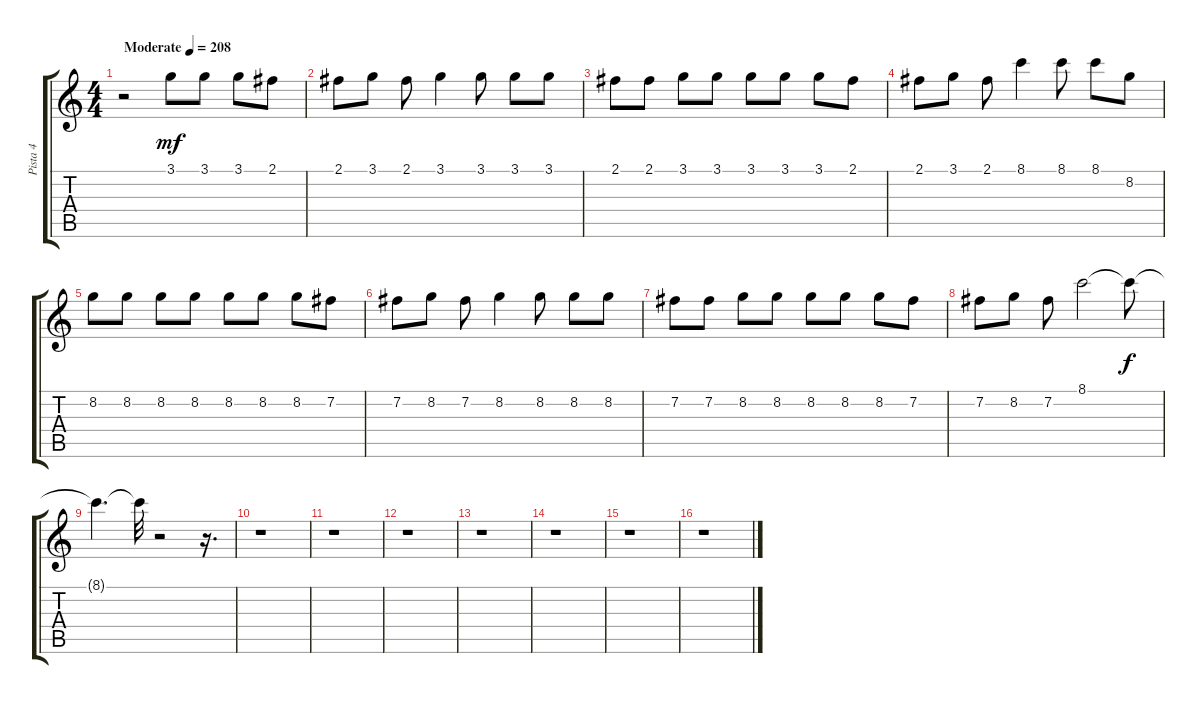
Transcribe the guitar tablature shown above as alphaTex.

\track ("Pista 4" "Pista 4") {instrument overdrivenguitar}
\staff {score tabs}
\tuning (E4 B3 G3 D3 A2 E2) {hide}
\ts (4 4)
\tempo (208 "Moderate")
\clef g2
\ks c
r.2{dy mf instrument overdrivenguitar} 3.1.8 3.1.8 3.1.8 2.1.8 |
2.1.8 3.1.8 2.1.8 3.1.4 3.1.8 3.1.8 3.1.8 |
2.1.8 2.1.8 3.1.8 3.1.8 3.1.8 3.1.8 3.1.8 2.1.8 |
2.1.8 3.1.8 2.1.8 8.1.4 8.1.8 8.1.8 8.2.8 |
8.2.8 8.2.8 8.2.8 8.2.8 8.2.8 8.2.8 8.2.8 7.2.8 |
7.2.8 8.2.8 7.2.8 8.2.4 8.2.8 8.2.8 8.2.8 |
7.2.8 7.2.8 8.2.8 8.2.8 8.2.8 8.2.8 8.2.8 7.2.8 |
7.2.8 8.2.8 7.2.8 8.1.2 8.1{t}.8{dy f} |
8.1{t}.4{d} 8.1{t}.32 r.2 r.16{d} |
r.1 |
r.1 |
r.1 |
r.1 |
r.1 |
r.1 |
r.1
